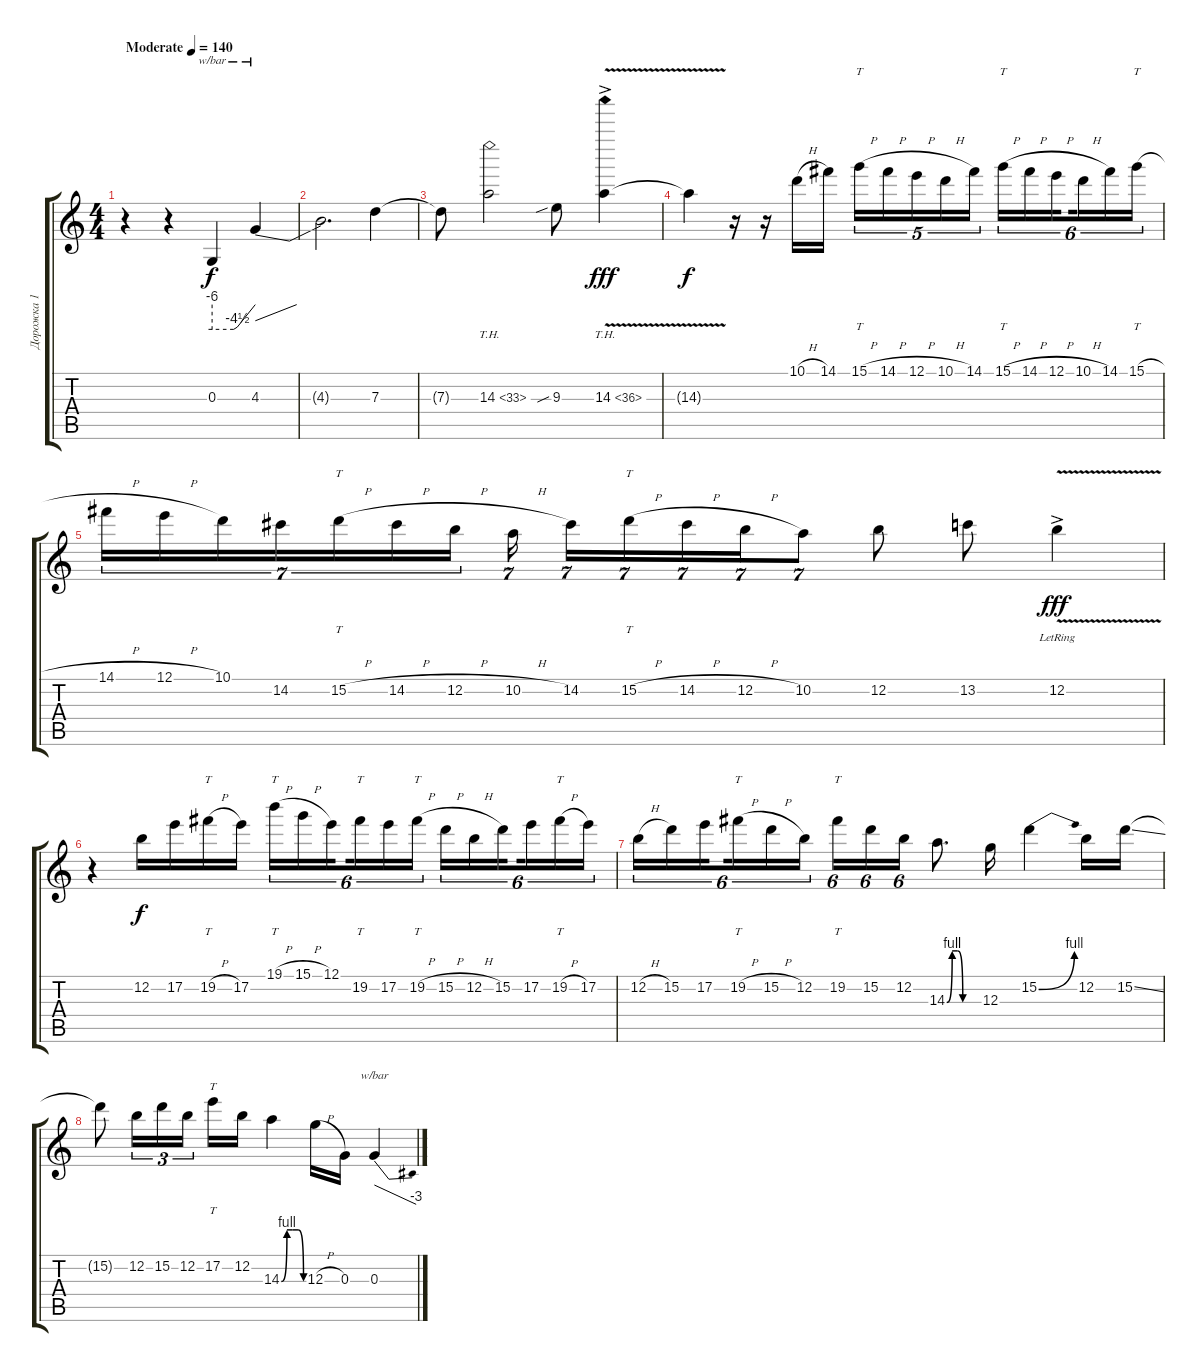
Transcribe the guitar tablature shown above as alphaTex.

\track ("Дорожка 1" "Дорожка 1") {instrument distortionguitar}
\staff {score tabs}
\tuning (E4 B3 G3 D3 A2 E2) {hide}
\ts (4 4)
\tempo (140 "Moderate")
\clef g2
\ks c
r.4{dy f instrument distortionguitar} r.4 0.3.4{tbe (custom default 0 -24 30 -24 35 -18 60 0)} 4.3.4{tbe (dive default 0 -8 60 0)} |
4.3{t}.2{d} 7.3.4 |
7.3{t}.8 14.3{th 19}.2 9.3{sib}.8 14.3{th 22 v ac}.4{dy fff} |
14.3{t}.4{dy f} r.16 r.16 10.1{h}.16 14.1.16 15.1{h}.16{tt tu (5 4)} 14.1{h}.16{tu (5 4)} 12.1{h}.16{tu (5 4)} 10.1{h}.16{tu (5 4)} 14.1.16{tu (5 4)} 15.1{h}.16{tt tu (6 4)} 14.1{h}.16{tu (6 4)} 12.1{h}.16{tu (6 4) beam splitsecondary} 10.1{h}.16{tu (6 4)} 14.1.16{tu (6 4)} 15.1{h}.16{tt tu (6 4)} |
14.1{h}.16{tu (7 4)} 12.1{h}.16{tu (7 4)} 10.1.16{tu (7 4)} 14.2.16{tu (7 4)} 15.2{h}.16{tt tu (7 4)} 14.2{h}.16{tu (7 4)} 12.2{h}.16{tu (7 4)} 10.2{h}.16{tu (7 4)} 14.2.16{tu (7 4)} 15.2{h}.16{tt tu (7 4)} 14.2{h}.16{tu (7 4)} 12.2{h}.16{tu (7 4)} 10.2.8{tu (7 4)} 12.2.8 13.2.8 12.2{v ac lr}.4{dy fff} |
r.4 12.2.16{dy f} 17.2.16 19.2{h}.16{tt} 17.2.16 19.1{h}.16{tt tu (6 4)} 15.1{h}.16{tu (6 4)} 12.1.16{tu (6 4) beam splitsecondary} 19.2.16{tt tu (6 4)} 17.2.16{tu (6 4)} 19.2{h}.16{tt tu (6 4)} 15.2{h}.16{tu (6 4)} 12.2{h}.16{tu (6 4)} 15.2.16{tu (6 4) beam splitsecondary} 17.2.16{tu (6 4)} 19.2{h}.16{tt tu (6 4)} 17.2.16{tu (6 4)} |
12.2{h}.16{tu (6 4)} 15.2.16{tu (6 4)} 17.2.16{tu (6 4) beam splitsecondary} 19.2{h}.16{tt tu (6 4)} 15.2{h}.16{tu (6 4)} 12.2.16{tu (6 4)} 19.2.16{tt tu (6 4)} 15.2.16{tu (6 4)} 12.2.16{tu (6 4)} 14.3{be (custom 0 0 10 4 20 4 30 0 60 0)}.8{d} 12.3.16 15.2{be (bend 0 0 60 4)}.4 12.2.16 15.2{ss}.16 |
15.2{t}.8 12.2.16{tu (3 2)} 15.2.16{tu (3 2)} 12.2.16{tu (3 2)} 17.2.16{tt} 12.2.16 14.3{be (custom 0 0 15 4 30 4 45 4 60 0)}.4 12.3{h}.16 0.3.16 0.3.4{tbe (dive default 0 0 60 -12)}
